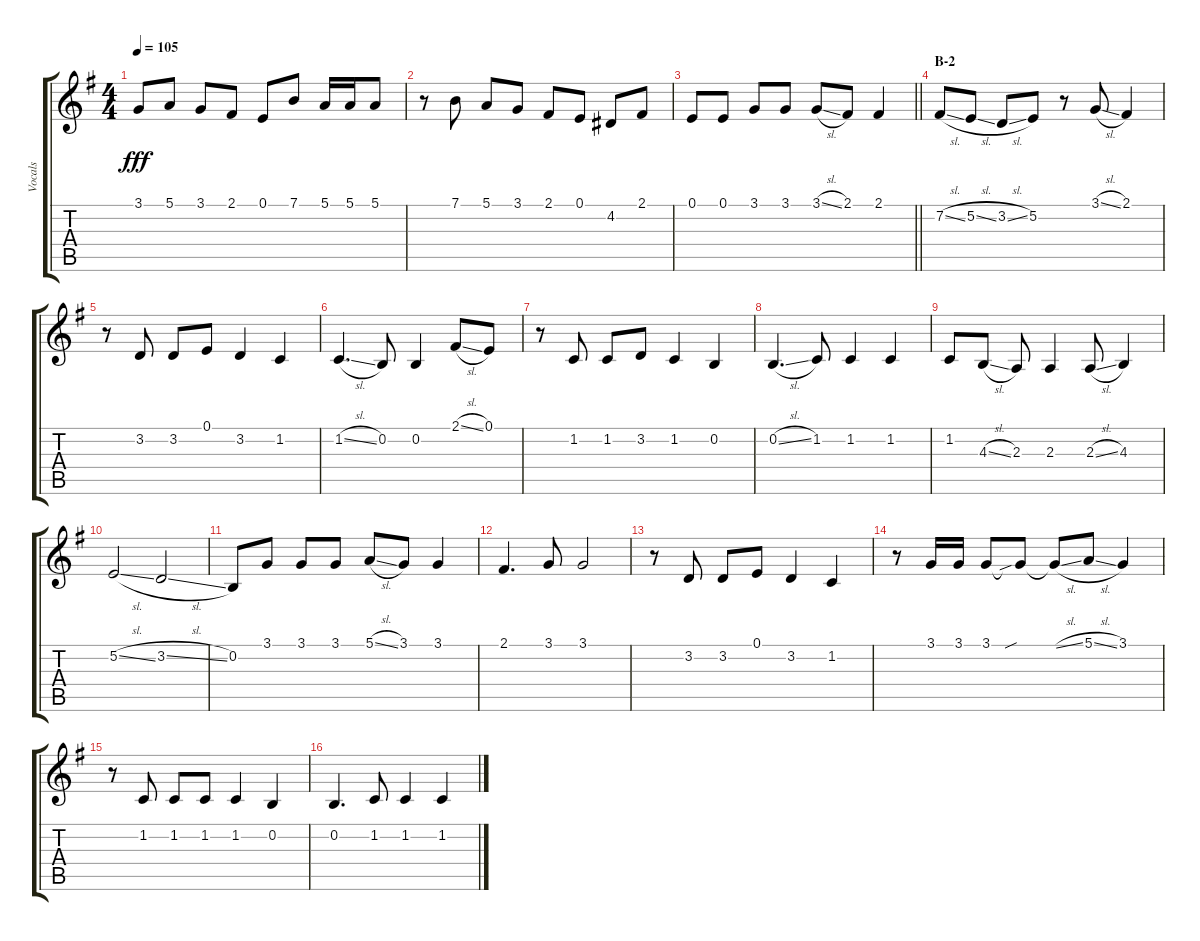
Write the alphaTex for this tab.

\track ("Vocals" "Vocals") {instrument voiceoohs}
\staff {score tabs}
\tuning (E4 B3 G3 D3 A2 E2) {hide}
\ts (4 4)
\tempo 105
\clef g2
\ks g
3.1.8{dy fff} 5.1.8 3.1.8 2.1.8 0.1.8 7.1.8 5.1.16 5.1.16 5.1.8 |
r.8 7.1.8 5.1.8 3.1.8 2.1.8 0.1.8 4.2.8 2.1.8 |
\barLineRight lightlight
0.1.8 0.1.8 3.1.8 3.1.8 3.1{sl}.8 2.1.8 2.1.4 |
\section ("" "B-2")
7.2{sl}.8 5.2{sl}.8 3.2{sl}.8 5.2.8 r.8 3.1{sl}.8 2.1.4 |
r.8 3.2.8 3.2.8 0.1.8 3.2.4 1.2.4 |
1.2{sl}.4{d} 0.2.8 0.2.4 2.1{sl}.8 0.1.8 |
r.8 1.2.8 1.2.8 3.2.8 1.2.4 0.2.4 |
0.2{sl}.4{d} 1.2.8 1.2.4 1.2.4 |
1.2.8 4.3{sl}.8 2.3.8 2.3.4 2.3{sl}.8 4.3.4 |
5.2{sl}.2 3.2{sl}.2 |
0.2.8 3.1.8 3.1.8 3.1.8 5.1{sl}.8 3.1.8 3.1.4 |
2.1.4{d} 3.1.8 3.1.2 |
r.8 3.2.8 3.2.8 0.1.8 3.2.4 1.2.4 |
r.8 3.1.16 3.1.16 3.1.8 3.1{sib t}.8 3.1{sl t}.8 5.1{sl}.8 3.1.4 |
r.8 1.2.8 1.2.8 1.2.8 1.2.4 0.2.4 |
0.2.4{d} 1.2.8 1.2.4 1.2.4
